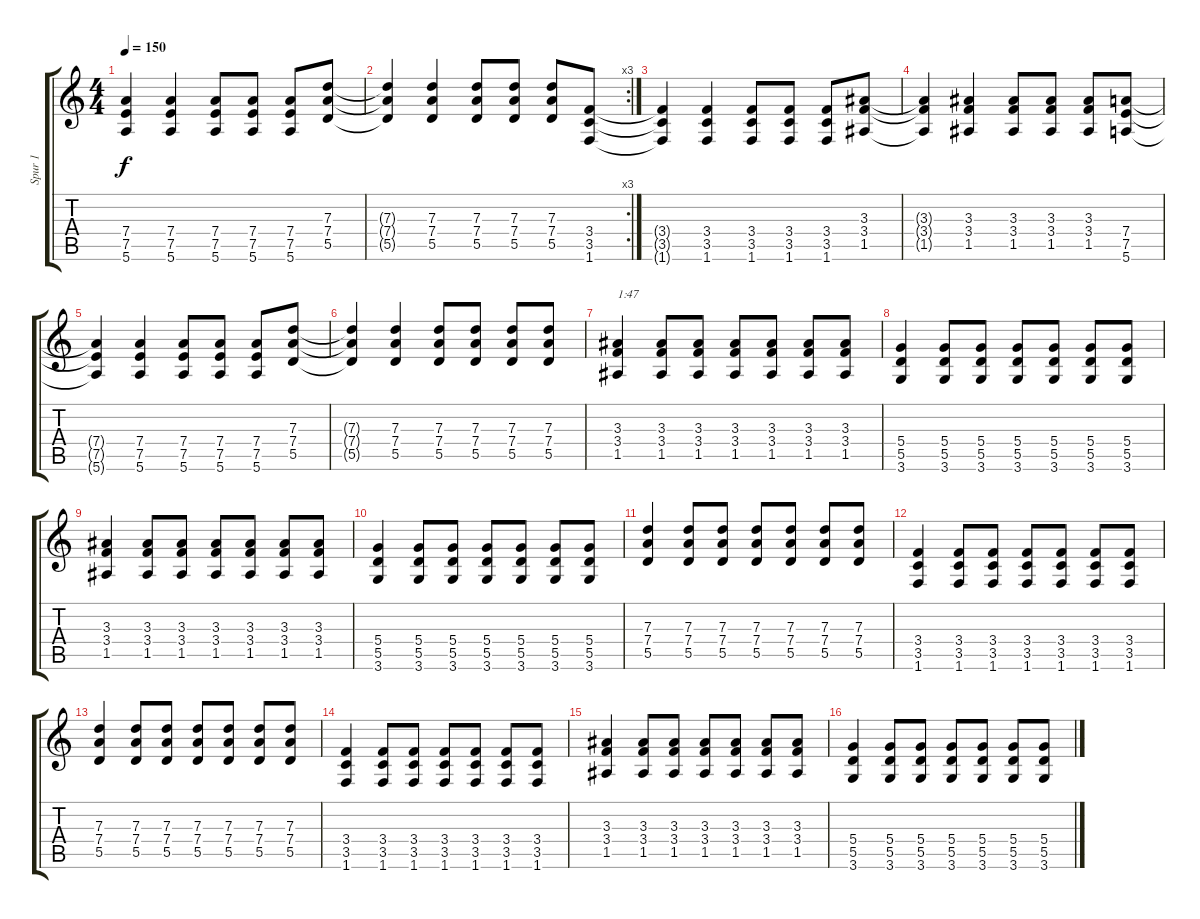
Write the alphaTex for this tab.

\track ("Spur 1" "Spur 1") {instrument overdrivenguitar}
\staff {score tabs}
\tuning (E4 B3 G3 D3 A2 E2) {hide}
\ts (4 4)
\tempo 150
\clef g2
\ks c
(7.4{t} 7.5{t} 5.6{t}).4{dy f} (7.4 7.5 5.6).4 (7.4 7.5 5.6).8 (7.4 7.5 5.6).8 (7.4 7.5 5.6).8 (7.3 7.4 5.5).8 |
\rc 3
(7.3{t} 7.4{t} 5.5{t}).4 (7.3 7.4 5.5).4 (7.3 7.4 5.5).8 (7.3 7.4 5.5).8 (7.3 7.4 5.5).8 (3.4 3.5 1.6).8 |
(3.4{t} 3.5{t} 1.6{t}).4 (3.4 3.5 1.6).4 (3.4 3.5 1.6).8 (3.4 3.5 1.6).8 (3.4 3.5 1.6).8 (3.3 3.4 1.5).8 |
(3.3{t} 3.4{t} 1.5{t}).4 (3.3 3.4 1.5).4 (3.3 3.4 1.5).8 (3.3 3.4 1.5).8 (3.3 3.4 1.5).8 (7.4 7.5 5.6).8 |
(7.4{t} 7.5{t} 5.6{t}).4 (7.4 7.5 5.6).4 (7.4 7.5 5.6).8 (7.4 7.5 5.6).8 (7.4 7.5 5.6).8 (7.3 7.4 5.5).8 |
(7.3{t} 7.4{t} 5.5{t}).4 (7.3 7.4 5.5).4 (7.3 7.4 5.5).8 (7.3 7.4 5.5).8 (7.3 7.4 5.5).8 (7.3 7.4 5.5).8 |
(3.3 3.4 1.5).4{txt "1:47"} (3.3 3.4 1.5).8 (3.3 3.4 1.5).8 (3.3 3.4 1.5).8 (3.3 3.4 1.5).8 (3.3 3.4 1.5).8 (3.3 3.4 1.5).8 |
(5.4 5.5 3.6).4 (5.4 5.5 3.6).8 (5.4 5.5 3.6).8 (5.4 5.5 3.6).8 (5.4 5.5 3.6).8 (5.4 5.5 3.6).8 (5.4 5.5 3.6).8 |
(3.3 3.4 1.5).4 (3.3 3.4 1.5).8 (3.3 3.4 1.5).8 (3.3 3.4 1.5).8 (3.3 3.4 1.5).8 (3.3 3.4 1.5).8 (3.3 3.4 1.5).8 |
(5.4 5.5 3.6).4 (5.4 5.5 3.6).8 (5.4 5.5 3.6).8 (5.4 5.5 3.6).8 (5.4 5.5 3.6).8 (5.4 5.5 3.6).8 (5.4 5.5 3.6).8 |
(7.3 7.4 5.5).4 (7.3 7.4 5.5).8 (7.3 7.4 5.5).8 (7.3 7.4 5.5).8 (7.3 7.4 5.5).8 (7.3 7.4 5.5).8 (7.3 7.4 5.5).8 |
(3.4 3.5 1.6).4 (3.4 3.5 1.6).8 (3.4 3.5 1.6).8 (3.4 3.5 1.6).8 (3.4 3.5 1.6).8 (3.4 3.5 1.6).8 (3.4 3.5 1.6).8 |
(7.3 7.4 5.5).4 (7.3 7.4 5.5).8 (7.3 7.4 5.5).8 (7.3 7.4 5.5).8 (7.3 7.4 5.5).8 (7.3 7.4 5.5).8 (7.3 7.4 5.5).8 |
(3.4 3.5 1.6).4 (3.4 3.5 1.6).8 (3.4 3.5 1.6).8 (3.4 3.5 1.6).8 (3.4 3.5 1.6).8 (3.4 3.5 1.6).8 (3.4 3.5 1.6).8 |
(3.3 3.4 1.5).4 (3.3 3.4 1.5).8 (3.3 3.4 1.5).8 (3.3 3.4 1.5).8 (3.3 3.4 1.5).8 (3.3 3.4 1.5).8 (3.3 3.4 1.5).8 |
(5.4 5.5 3.6).4 (5.4 5.5 3.6).8 (5.4 5.5 3.6).8 (5.4 5.5 3.6).8 (5.4 5.5 3.6).8 (5.4 5.5 3.6).8 (5.4 5.5 3.6).8
